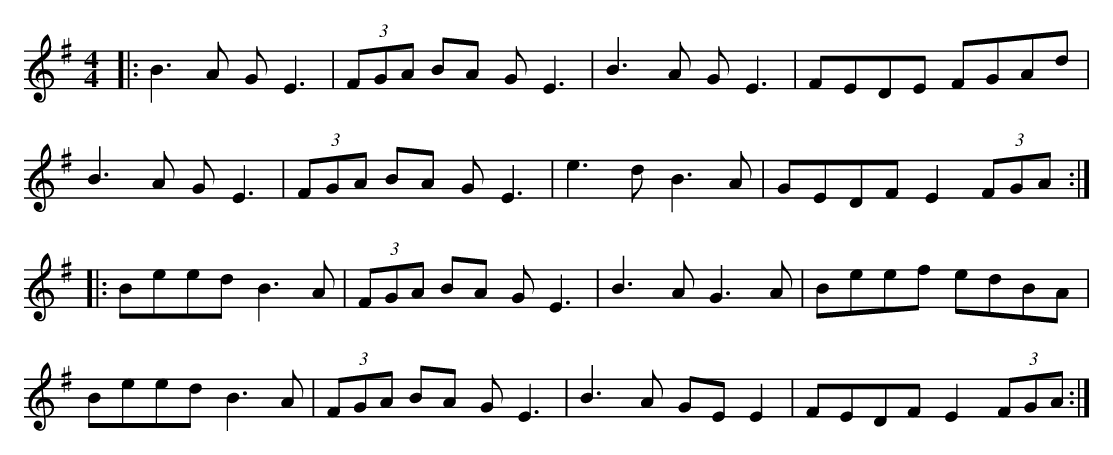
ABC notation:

X:1
M:4/4
K:Emin
|:B3A GE3|(3FGA BA GE3|B3A GE3|FEDE FGAd|
B3A GE3|(3FGA BA GE3|e3d B3A|GEDF E2 (3FGA:|
|:Beed B3A|(3FGA BA GE3|B3A G3A|Beef edBA|
Beed B3A|(3FGA BA GE3|B3 A GE E2|FEDF E2 (3FGA:|
